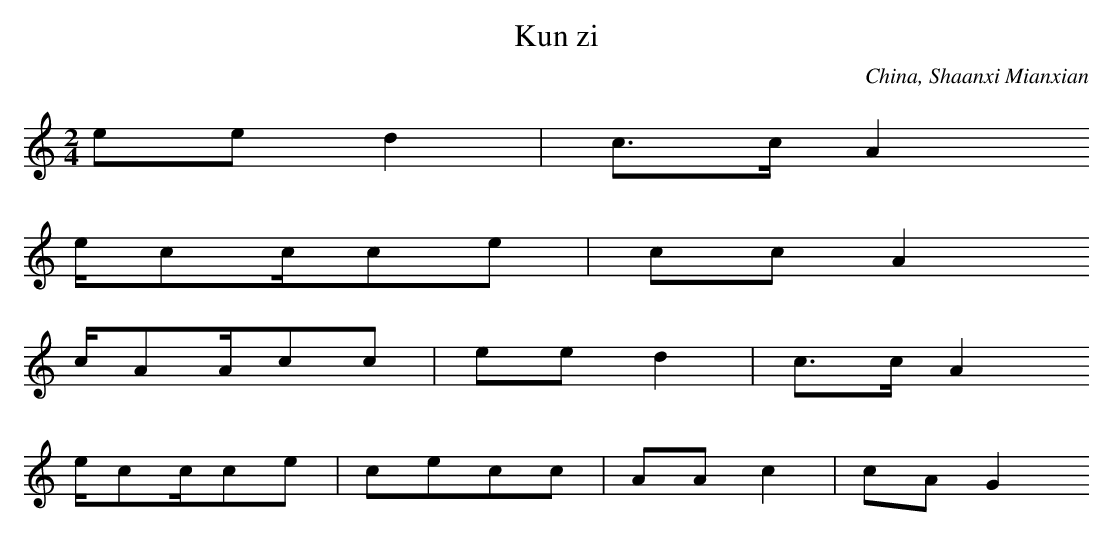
X:1
T: Kunzi
O: China, Shaanxi Mianxian
M: 2/4
L: 1/16
K: C
e2e2d4 | c3cA4
ec2cc2e2 | c2c2A4
cA2Ac2c2 | e2e2d4 | c3cA4
ec2cc2e2 | c2e2c2c2 | A2A2c4 | c2A2G4
